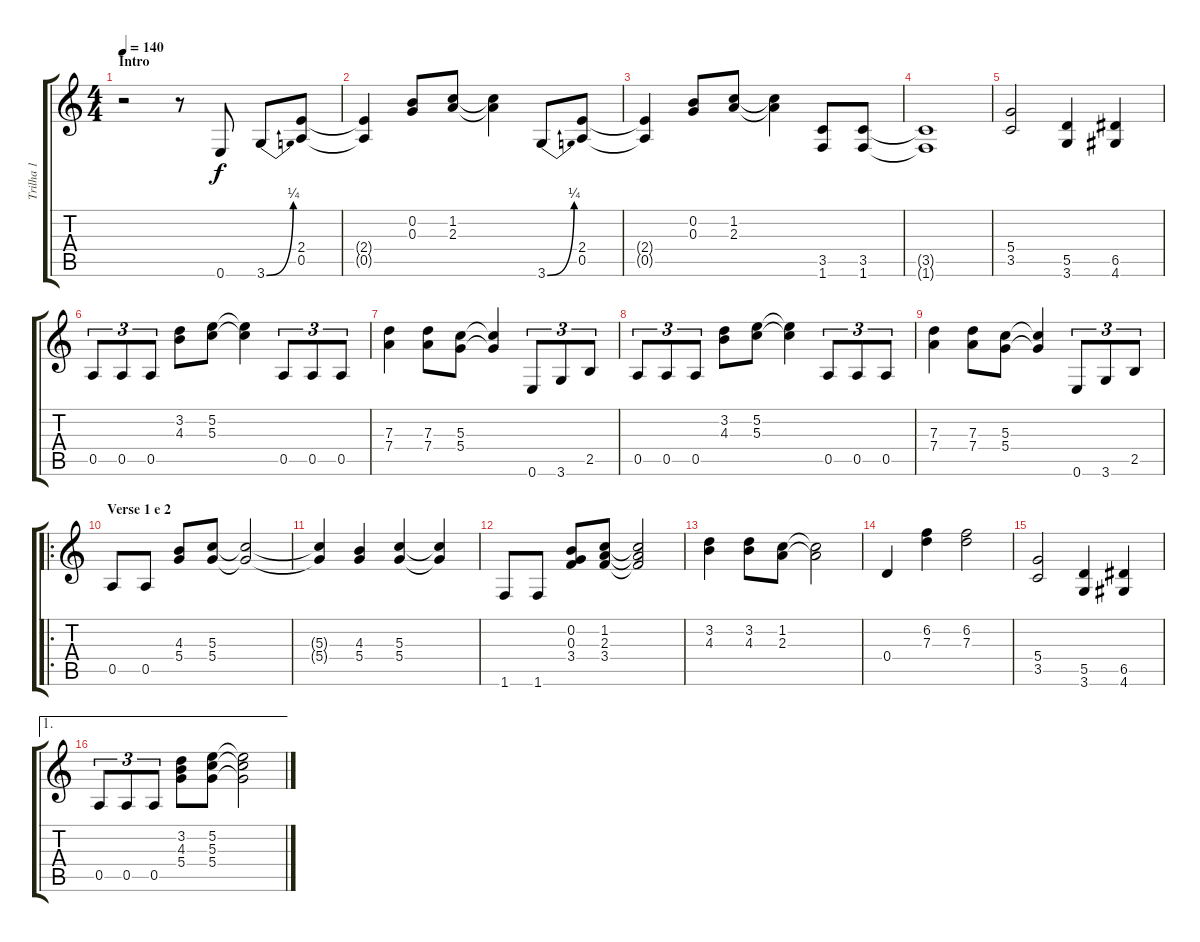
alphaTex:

\track ("Trilha 1" "Trilha 1") {instrument distortionguitar}
\staff {score tabs}
\tuning (E4 B3 G3 D3 A2 E2) {hide}
\ts (4 4)
\section ("" "Intro")
\tempo 140
\clef g2
\ks c
r.2{dy f instrument distortionguitar} r.8 0.6.8 3.6{be (bend 0 0 60 1)}.8 (2.4 0.5).8 |
(2.4{t} 0.5{t}).4 (0.2 0.3).8 (1.2 2.3).8 (1.2{t} 2.3{t}).4 3.6{be (bend 0 0 60 1)}.8 (2.4 0.5).8 |
(2.4{t} 0.5{t}).4 (0.2 0.3).8 (1.2 2.3).8 (1.2{t} 2.3{t}).4 (3.5 1.6).8 (3.5 1.6).8 |
(3.5{t} 1.6{t}).1 |
(5.4 3.5).2 (5.5 3.6).4 (6.5 4.6).4 |
0.5.8{tu (3 2)} 0.5.8{tu (3 2)} 0.5.8{tu (3 2)} (3.2 4.3).8 (5.2 5.3).8 (5.2{t} 5.3{t}).4 0.5.8{tu (3 2)} 0.5.8{tu (3 2)} 0.5.8{tu (3 2)} |
(7.3 7.4).4 (7.3 7.4).8 (5.3 5.4).8 (5.3{t} 5.4{t}).4 0.6.8{tu (3 2)} 3.6.8{tu (3 2)} 2.5.8{tu (3 2)} |
0.5.8{tu (3 2)} 0.5.8{tu (3 2)} 0.5.8{tu (3 2)} (3.2 4.3).8 (5.2 5.3).8 (5.2{t} 5.3{t}).4 0.5.8{tu (3 2)} 0.5.8{tu (3 2)} 0.5.8{tu (3 2)} |
(7.3 7.4).4 (7.3 7.4).8 (5.3 5.4).8 (5.3{t} 5.4{t}).4 0.6.8{tu (3 2)} 3.6.8{tu (3 2)} 2.5.8{tu (3 2)} |
\ro
\section ("" "Verse 1 e 2")
0.5.8 0.5.8 (4.3 5.4).8 (5.3 5.4).8 (5.3{t} 5.4{t}).2 |
(5.3{t} 5.4{t}).4 (4.3 5.4).4 (5.3 5.4).4 (5.3{t} 5.4{t}).4 |
1.6.8 1.6.8 (0.2 0.3 3.4).8 (1.2 2.3 3.4).8 (1.2{t} 2.3{t} 3.4{t}).2 |
(3.2 4.3).4 (3.2 4.3).8 (1.2 2.3).8 (1.2{t} 2.3{t}).2 |
0.4.4 (6.2 7.3).4 (6.2 7.3).2 |
(5.4 3.5).2 (5.5 3.6).4 (6.5 4.6).4 |
\ae 1
0.5.8{tu (3 2)} 0.5.8{tu (3 2)} 0.5.8{tu (3 2)} (3.2 4.3 5.4).8 (5.2 5.3 5.4).8 (5.2{t} 5.3{t} 5.4{t}).2
